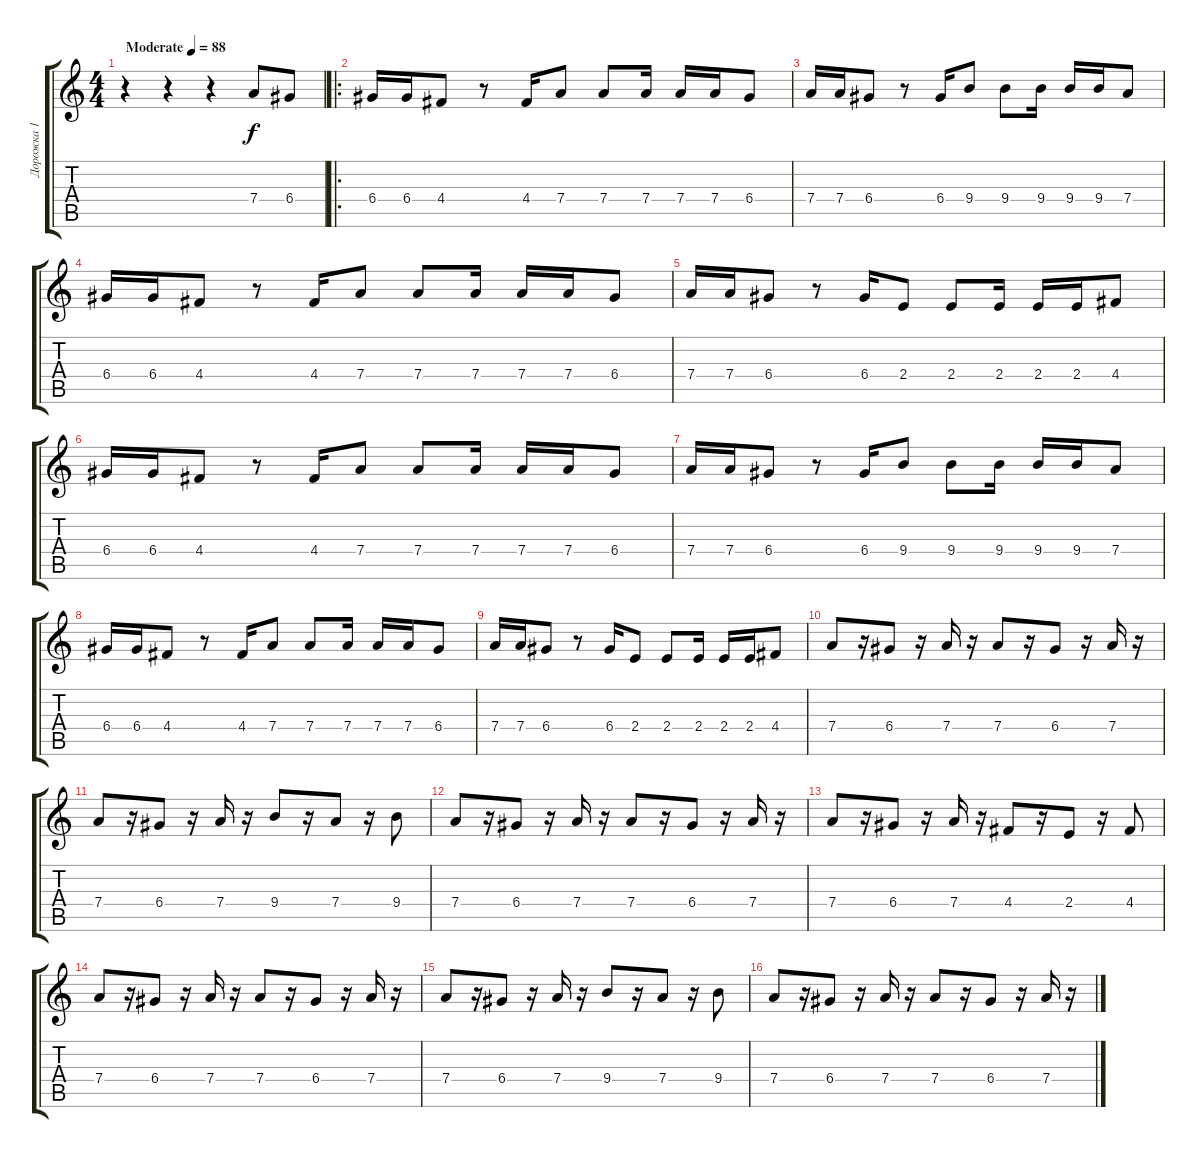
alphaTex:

\track ("Дорожка 1" "Дорожка 1") {instrument overdrivenguitar}
\staff {score tabs}
\tuning (E4 B3 G3 D3 A2 E2) {hide}
\ts (4 4)
\tempo (88 "Moderate")
\clef g2
\ks c
r.4{dy f instrument overdrivenguitar} r.4 r.4 7.4.8 6.4.8 |
\ro
6.4.16 6.4.16 4.4.8 r.8 4.4.16 7.4.8 7.4.8 7.4.16 7.4.16 7.4.16 6.4.8 |
7.4.16 7.4.16 6.4.8 r.8 6.4.16 9.4.8 9.4.8 9.4.16 9.4.16 9.4.16 7.4.8 |
6.4.16 6.4.16 4.4.8 r.8 4.4.16 7.4.8 7.4.8 7.4.16 7.4.16 7.4.16 6.4.8 |
7.4.16 7.4.16 6.4.8 r.8 6.4.16 2.4.8 2.4.8 2.4.16 2.4.16 2.4.16 4.4.8 |
6.4.16 6.4.16 4.4.8 r.8 4.4.16 7.4.8 7.4.8 7.4.16 7.4.16 7.4.16 6.4.8 |
7.4.16 7.4.16 6.4.8 r.8 6.4.16 9.4.8 9.4.8 9.4.16 9.4.16 9.4.16 7.4.8 |
6.4.16 6.4.16 4.4.8 r.8 4.4.16 7.4.8 7.4.8 7.4.16 7.4.16 7.4.16 6.4.8 |
7.4.16 7.4.16 6.4.8 r.8 6.4.16 2.4.8 2.4.8 2.4.16 2.4.16 2.4.16 4.4.8 |
7.4.8 r.16 6.4.8 r.16 7.4.16 r.16 7.4.8 r.16 6.4.8 r.16 7.4.16 r.16 |
7.4.8 r.16 6.4.8 r.16 7.4.16 r.16 9.4.8 r.16 7.4.8 r.16 9.4.8 |
7.4.8 r.16 6.4.8 r.16 7.4.16 r.16 7.4.8 r.16 6.4.8 r.16 7.4.16 r.16 |
7.4.8 r.16 6.4.8 r.16 7.4.16 r.16 4.4.8 r.16 2.4.8 r.16 4.4.8 |
7.4.8 r.16 6.4.8 r.16 7.4.16 r.16 7.4.8 r.16 6.4.8 r.16 7.4.16 r.16 |
7.4.8 r.16 6.4.8 r.16 7.4.16 r.16 9.4.8 r.16 7.4.8 r.16 9.4.8 |
7.4.8 r.16 6.4.8 r.16 7.4.16 r.16 7.4.8 r.16 6.4.8 r.16 7.4.16 r.16
